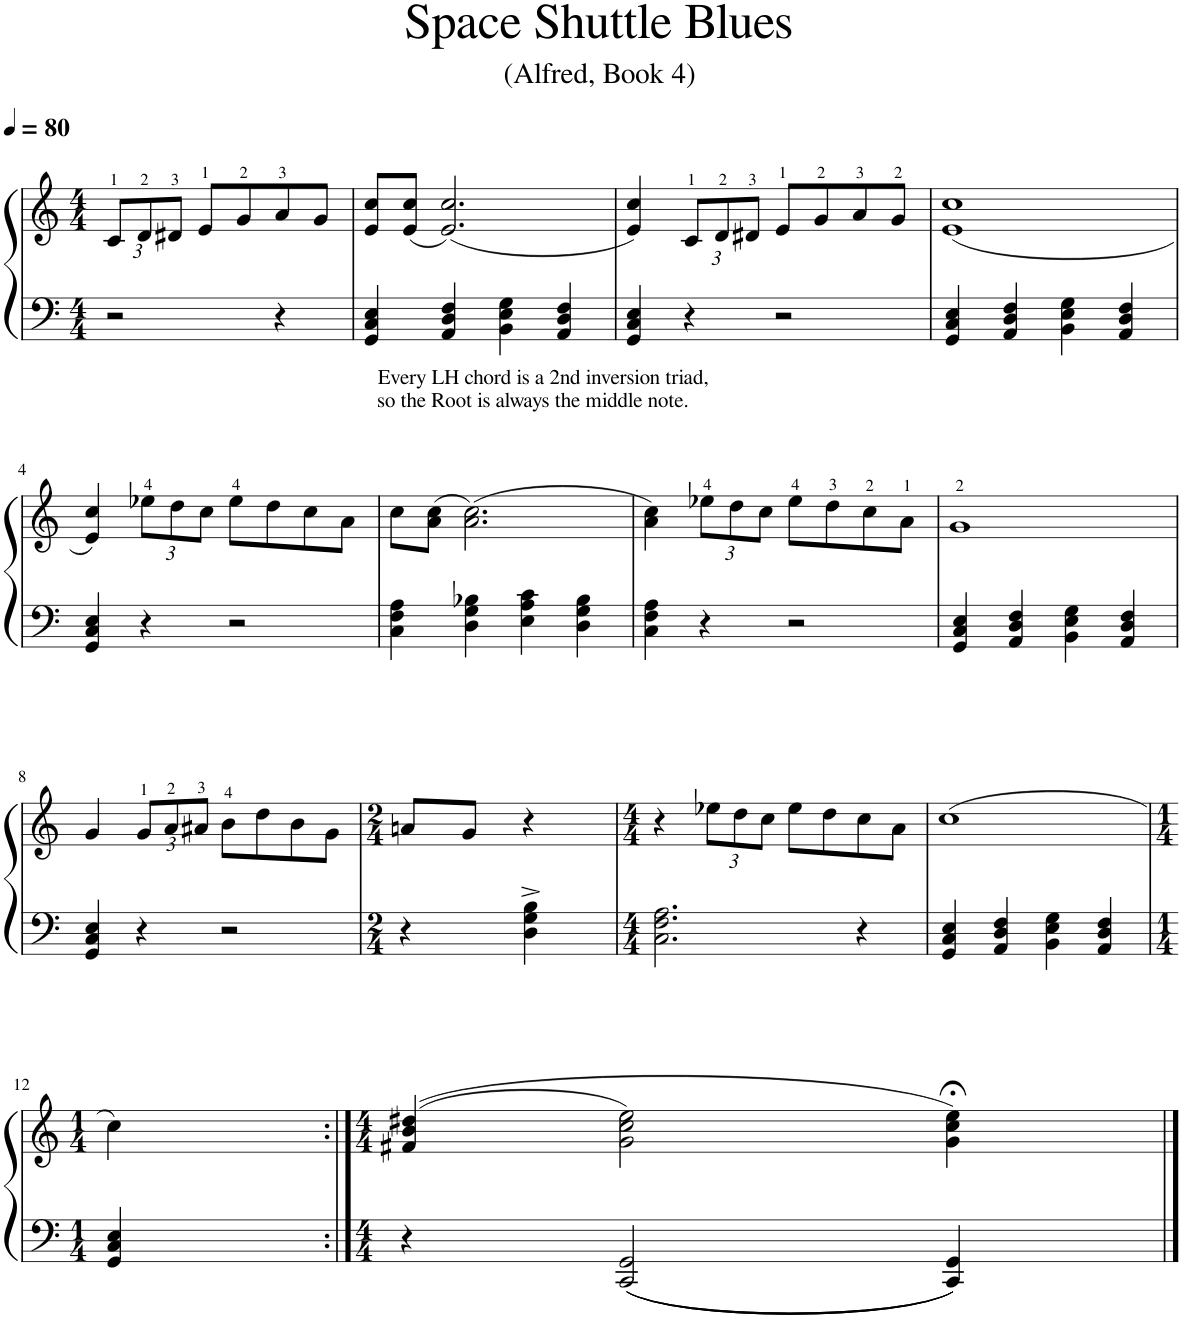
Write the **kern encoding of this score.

**kern	**kern
*part1	*part1
*staff2	*staff1
*I"Piano	*
*I'Pno.	*
*clefF4	*clefG2
*k[]	*k[]
*M4/4	*M4/4
*MM80	*MM80
*	*Xbrackettup
=	=
2r	12c/L
.	12d/
.	12d#X/J
.	8e/L
.	8g/
4r	8a/
.	8g/J
=1	=1
4GG/ 4C/ 4E/	8e/ 8cc/L
.	(8e/ 8cc/J
4AA/ 4D/ 4F/	(2.e/ 2.cc/)
4BB\ 4E\ 4G\	.
4AA/ 4D/ 4F/	.
=2	=2
4GG/ 4C/ 4E/	4e/ 4cc/)
4r	12c/L
.	12d/
.	12d#X/J
2r	8e/L
.	8g/
.	8a/
.	8g/J
=3	=3
4GG/ 4C/ 4E/	(1e 1cc
4AA/ 4D/ 4F/	.
4BB\ 4E\ 4G\	.
4AA/ 4D/ 4F/	.
!!LO:LB:g=z
=4	=4
4GG/ 4C/ 4E/	4e/ 4cc/)
4r	12ee-X\L
.	12dd\
.	12cc\J
2r	8ee-\L
.	8dd\
.	8cc\
.	8a\J
=5	=5
!	!LO:TX:a:t=Every LH chord is a 2nd inversion triad,
!	!LO:TX:a:t=so the Root is always the middle note.
4C\ 4F\ 4A\	8cc\L
.	(8a\ 8cc\J
4D\ 4G\ 4B-X\	(2.a\ 2.cc\)
4E\ 4A\ 4c\	.
4D\ 4G\ 4B-\	.
=6	=6
4C\ 4F\ 4A\	4a\ 4cc\)
4r	12ee-X\L
.	12dd\
.	12cc\J
2r	8ee-\L
.	8dd\
.	8cc\
.	8a\J
=7	=7
4GG/ 4C/ 4E/	1g
4AA/ 4D/ 4F/	.
4BB\ 4E\ 4G\	.
4AA/ 4D/ 4F/	.
!!LO:LB:g=z
=8	=8
4GG/ 4C/ 4E/	4g/
4r	12g/L
.	12a/
.	12a#X/J
2r	8b\L
.	8dd\
.	8b\
.	8g\J
=9	=9
*M2/4	*M2/4
4r	8an/L
.	8g/J
4D\^ 4G\^ 4B\^	4r
=10	=10
*M4/4	*M4/4
2.C\ 2.F\ 2.A\	4r
.	12ee-X\L
.	12dd\
.	12cc\J
.	8ee-\L
.	8dd\
4r	8cc\
.	8a\J
=11	=11
4GG/ 4C/ 4E/	(1cc
4AA/ 4D/ 4F/	.
4BB\ 4E\ 4G\	.
4AA/ 4D/ 4F/	.
!!LO:LB:g=z
=12	=12
*M1/4	*M1/4
4GG/ 4C/ 4E/	4cc\)
=13:|!	=13:|!
*M4/4	*M4/4
4r	((4f#X/ 4b/ 4dd#X/
2CC/ 2GG/	2g\ 2cc\ 2ee\)
4CC/ 4GG/	4g\;< 4cc\;< 4ee\;<)
==	==
*-	*-
